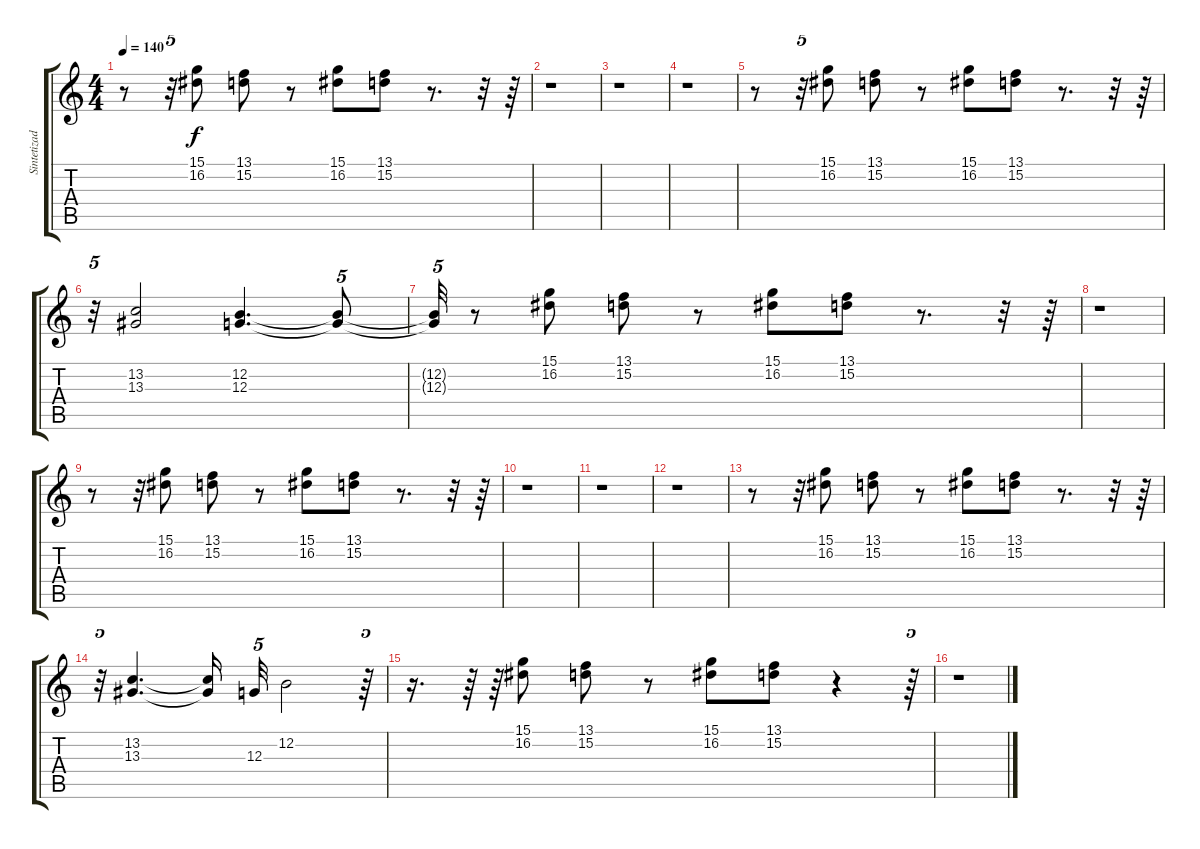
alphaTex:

\track ("Sintetizadores 2" "Sintetizad") {instrument brasssection}
\staff {score tabs}
\tuning (E4 B3 G3 D3 A2 E2) {hide}
\ts (4 4)
\tempo 140
\clef g2
\ks c
r.8{dy f} r.32{tu (5 4)} (15.1 16.2).8 (13.1 15.2).8 r.8 (15.1 16.2).8 (13.1 15.2).8 r.8{d} r.32 r.64 |
r.1 |
r.1 |
r.1 |
r.8 r.32{tu (5 4)} (15.1 16.2).8 (13.1 15.2).8 r.8 (15.1 16.2).8 (13.1 15.2).8 r.8{d} r.32 r.64 |
r.32{tu (5 4)} (13.2 13.3).2 (12.2 12.3).4{d} (12.2{t} 12.3{t}).8{tu (5 4)} |
(12.2{t} 12.3{t}).32{tu (5 4)} r.8 (15.1 16.2).8 (13.1 15.2).8 r.8 (15.1 16.2).8 (13.1 15.2).8 r.8{d} r.32 r.64 |
r.1 |
r.8 r.32{tu (5 4)} (15.1 16.2).8 (13.1 15.2).8 r.8 (15.1 16.2).8 (13.1 15.2).8 r.8{d} r.32 r.64 |
r.1 |
r.1 |
r.1 |
r.8 r.32{tu (5 4)} (15.1 16.2).8 (13.1 15.2).8 r.8 (15.1 16.2).8 (13.1 15.2).8 r.8{d} r.32 r.64 |
r.32{tu (5 4)} (13.2 13.3).4{d} (13.2{t} 13.3{t}).16 12.3.32{tu (5 4)} 12.2.2 r.64{tu (5 4)} |
r.16{d} r.64 r.64 (15.1 16.2).8 (13.1 15.2).8 r.8 (15.1 16.2).8 (13.1 15.2).8 r.4 r.64{tu (5 4)} |
r.1
